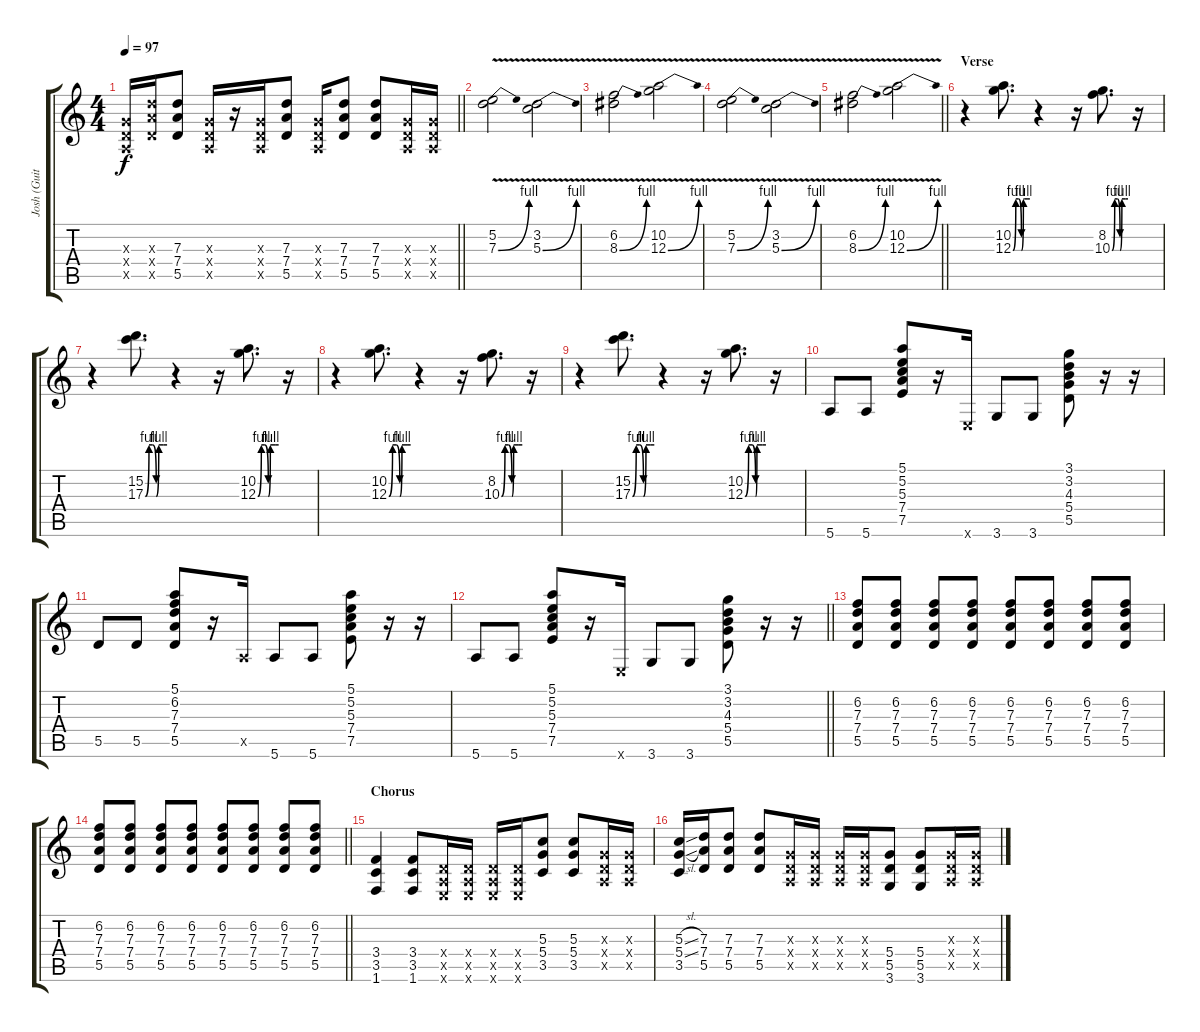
\track ("Josh (Guitar 2)" "Josh (Guit") {instrument distortionguitar}
\staff {score tabs}
\tuning (E4 B3 G3 D3 A2 E2) {hide}
\ts (4 4)
\tempo 97
\clef g2
\barLineRight lightlight
\ks c
(0.3{x} 0.4{x} 0.5{x}).16{dy f} (7.3{x} 7.4{x} 5.5{x}).16 (7.3 7.4 5.5).8 (0.3{x} 0.4{x} 0.5{x}).16 r.16 (0.3{x} 0.4{x} 0.5{x}).16 (7.3 7.4 5.5).8 (0.3{x} 0.4{x} 0.5{x}).16 (7.3 7.4 5.5).8 (7.3 7.4 5.5).8 (0.3{x} 0.4{x} 0.5{x}).16 (0.3{x} 0.4{x} 0.5{x}).16 |
(5.2 7.3{be (bend 0 0 60 4) v}).2 (3.2 5.3{be (bend 0 0 60 4) v}).2 |
(6.2 8.3{be (bend 0 0 60 4) v}).2 (10.2 12.3{be (bend 0 0 60 4) v}).2 |
(5.2 7.3{be (bend 0 0 60 4) v}).2 (3.2 5.3{be (bend 0 0 60 4) v}).2 |
\barLineRight lightlight
(6.2 8.3{be (bend 0 0 60 4) v}).2 (10.2 12.3{be (bend 0 0 60 4) v}).2 |
\section ("" "Verse")
r.4 (10.2 12.3{be (custom 0 0 10 4 20 4 30 0 37 4 42 4 50 4 60 4)}).8{d instrument electricguitarclean} r.4 r.16 (8.2 10.3{be (custom 0 0 10 4 20 4 30 0 37 4 50 4 60 4)}).8{d} r.16 |
r.4 (15.2 17.3{be (custom 0 0 10 4 20 4 30 0 37 4 50 4 60 4)}).8{d} r.4 r.16 (10.2 12.3{be (custom 0 0 10 4 20 4 30 0 36 4 50 4 60 4)}).8{d} r.16 |
r.4 (10.2 12.3{be (custom 0 0 10 4 20 4 30 0 36 4 50 4 60 4)}).8{d} r.4 r.16 (8.2 10.3{be (custom 0 0 10 4 20 4 30 0 35 4 50 4 60 4)}).8{d} r.16 |
r.4 (15.2 17.3{be (custom 0 0 10 4 20 4 30 0 37 4 50 4 60 4)}).8{d} r.4 r.16 (10.2 12.3{be (custom 0 0 10 4 20 4 30 0 34 4 50 4 60 4)}).8{d} r.16 |
5.6.8 5.6.8 (5.1 5.2 5.3 7.4 7.5).8 r.16 0.6{x}.16 3.6.8 3.6.8 (3.1 3.2 4.3 5.4 5.5).8 r.16 r.16 |
5.5.8 5.5.8 (5.1 6.2 7.3 7.4 5.5).8 r.16 0.5{x}.16 5.6.8 5.6.8 (5.1 5.2 5.3 7.4 7.5).8 r.16 r.16 |
\barLineRight lightlight
5.6.8 5.6.8 (5.1 5.2 5.3 7.4 7.5).8 r.16 0.6{x}.16 3.6.8 3.6.8 (3.1 3.2 4.3 5.4 5.5).8 r.16 r.16 |
(6.2 7.3 7.4 5.5).8{volume 12 instrument electricguitarclean} (6.2 7.3 7.4 5.5).8 (6.2 7.3 7.4 5.5).8 (6.2 7.3 7.4 5.5).8 (6.2 7.3 7.4 5.5).8 (6.2 7.3 7.4 5.5).8 (6.2 7.3 7.4 5.5).8 (6.2 7.3 7.4 5.5).8 |
\barLineRight lightlight
(6.2 7.3 7.4 5.5).8 (6.2 7.3 7.4 5.5).8 (6.2 7.3 7.4 5.5).8 (6.2 7.3 7.4 5.5).8 (6.2 7.3 7.4 5.5).8 (6.2 7.3 7.4 5.5).8 (6.2 7.3 7.4 5.5).8 (6.2 7.3 7.4 5.5).8 |
\section ("" "Chorus")
(3.4 3.5 1.6).4{instrument distortionguitar} (3.4 3.5 1.6).8 (0.4{x} 0.5{x} 0.6{x}).16 (0.4{x} 0.5{x} 0.6{x}).16 (0.4{x} 0.5{x} 0.6{x}).16 (0.4{x} 0.5{x} 0.6{x}).16 (5.3 5.4 3.5).8 (5.3 5.4 3.5).8 (0.3{x} 0.4{x} 0.5{x}).16 (0.3{x} 0.4{x} 0.5{x}).16 |
(5.3{sl} 5.4{sl} 3.5).16 (7.3 7.4 5.5).16 (7.3 7.4 5.5).8 (7.3 7.4 5.5).8 (0.3{x} 0.4{x} 0.5{x}).16 (0.3{x} 0.4{x} 0.5{x}).16 (0.3{x} 0.4{x} 0.5{x}).16 (0.3{x} 0.4{x} 0.5{x}).16 (5.4 5.5 3.6).8 (5.4 5.5 3.6).8 (0.3{x} 0.4{x} 0.5{x}).16 (0.3{x} 0.4{x} 0.5{x}).16
